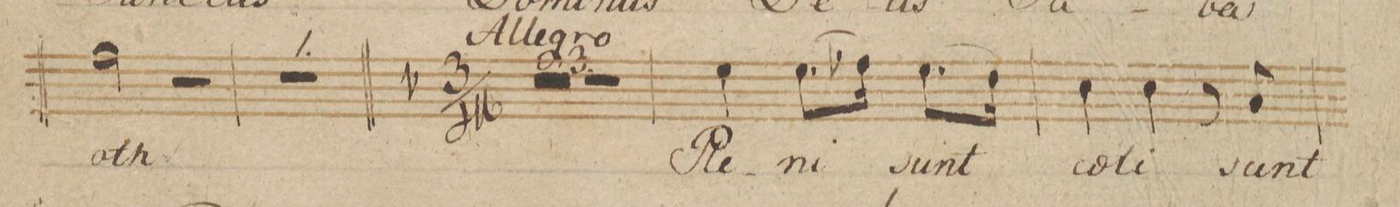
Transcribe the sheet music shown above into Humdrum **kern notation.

**kern	**text	**dynam
*I"Tenore.	*	*
*clefC4	*	*
*k[b-]	*	*
*met(c)	*	*
*M4/4	*	*
2e\	-oth	.
2r	.	.
=12	=12	=12
1r	.	.
=13||	=13||	=13||
*M3/4	*	*
*k[b-]	*	*
1.r	.	.
=14	=14	=14
=15	=15	=15
2.r	.	.
=16	=16	=16
4d\	Ple-	.
(8.d\L	-ni	.
16e-X\Jk)	.	.
(8.d\L	sunt	.
16c\Jk)	.	.
=17	=17	=17
4B-\	coe-	.
4B-\	-li	.
8r	.	.
8G/	sunt	.
=18	=18	=18
*-	*-	*-
